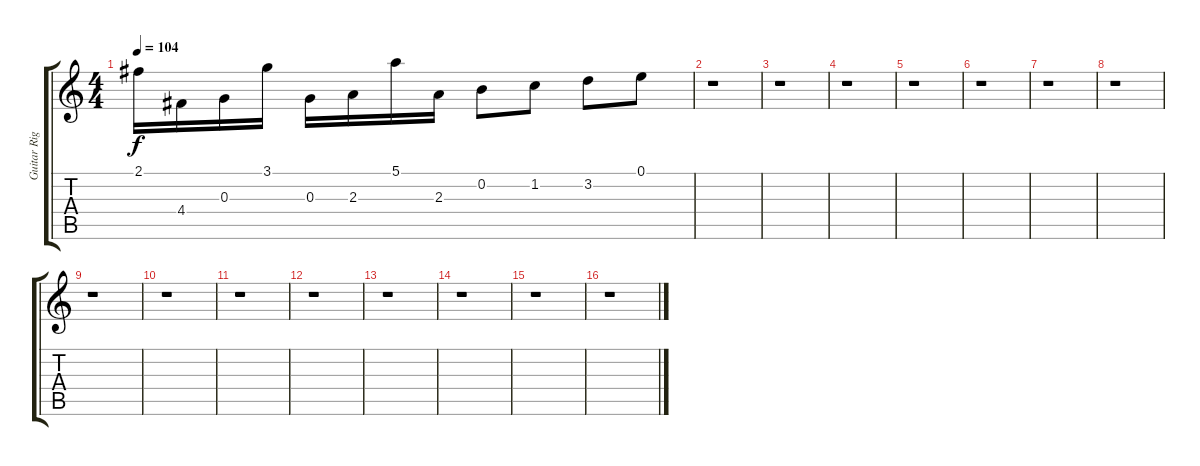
\track ("Guitar Right" "Guitar Rig") {instrument overdrivenguitar}
\staff {score tabs}
\tuning (E4 B3 G3 D3 A2 E2) {hide}
\ts (4 4)
\tempo 104
\clef g2
\ks c
2.1.16{dy f} 4.4.16 0.3.16 3.1.16 0.3.16 2.3.16 5.1.16 2.3.16 0.2.8 1.2.8 3.2.8 0.1.8 |
r.1 |
r.1 |
r.1 |
r.1 |
r.1 |
r.1 |
r.1 |
r.1 |
r.1 |
r.1 |
r.1 |
r.1 |
r.1 |
r.1 |
r.1
